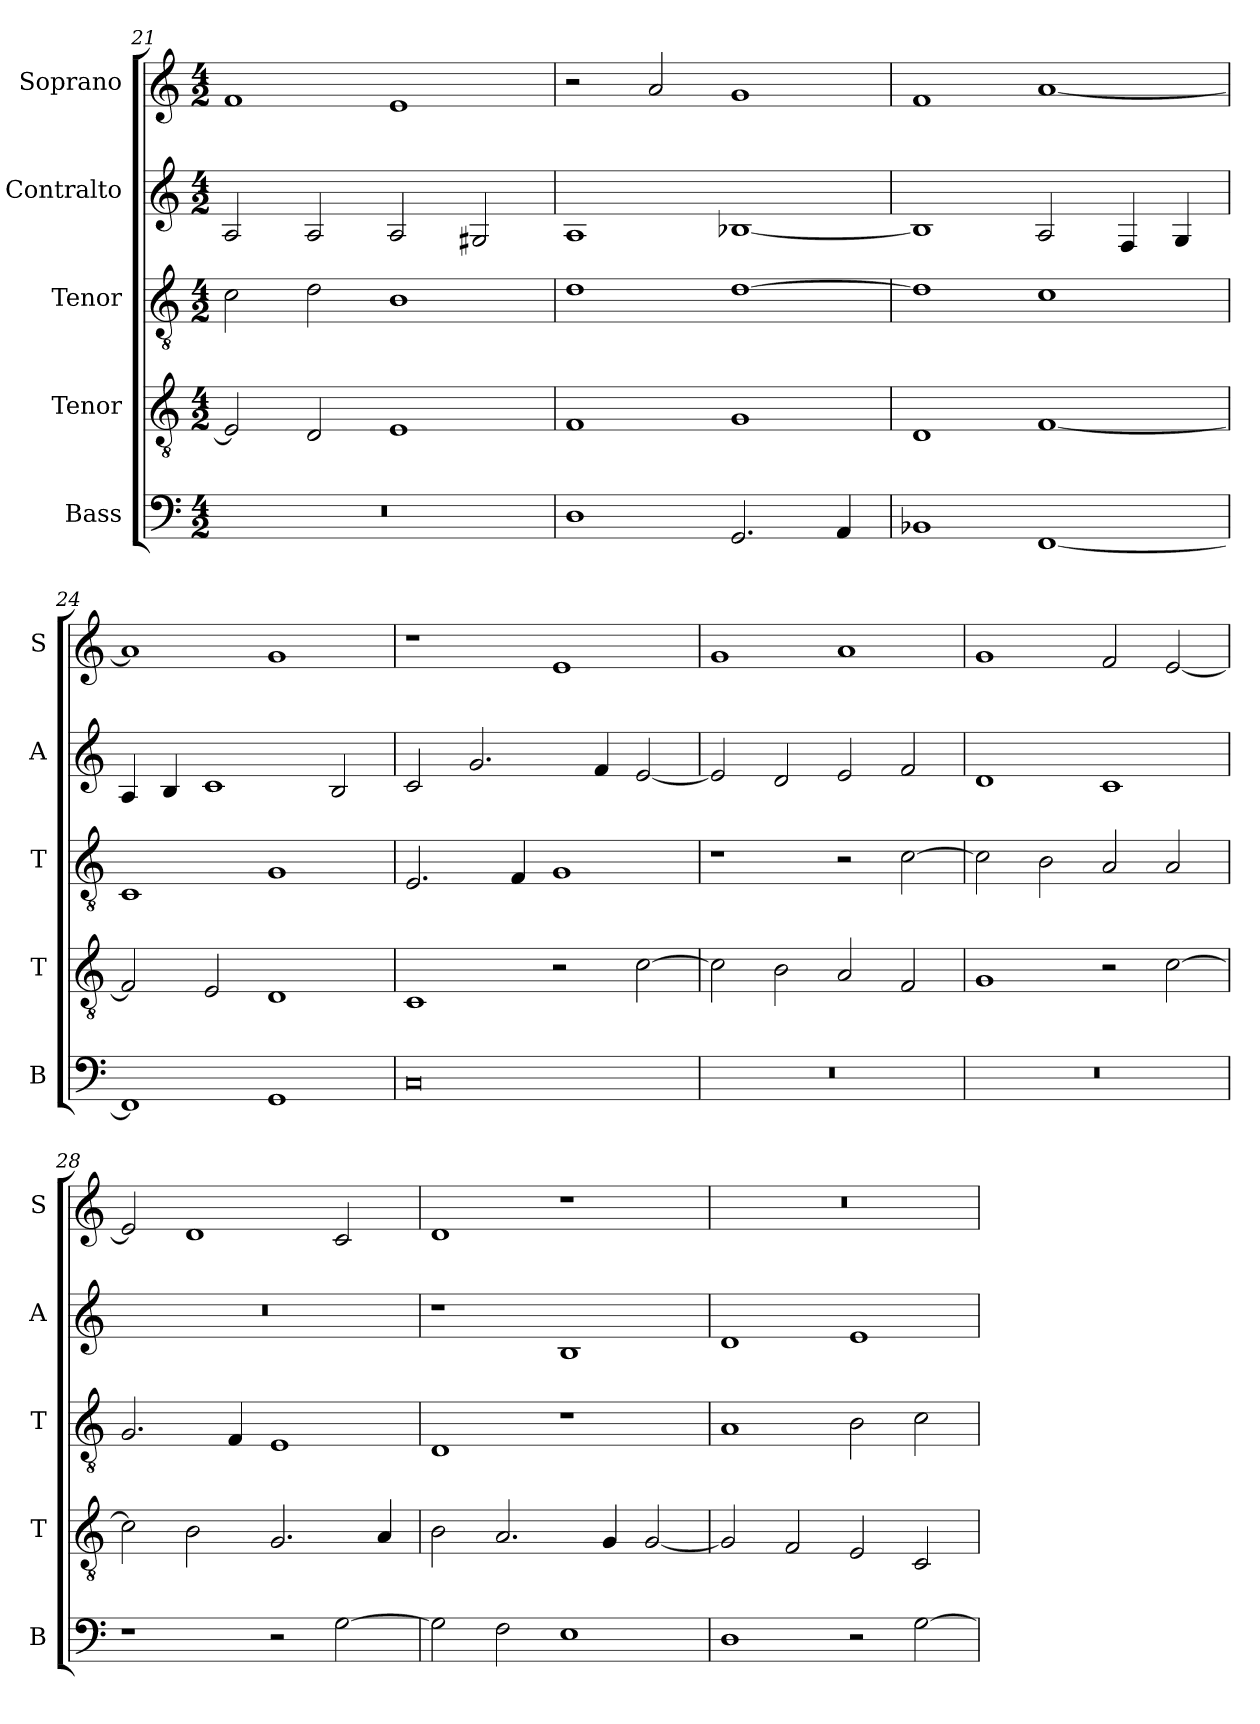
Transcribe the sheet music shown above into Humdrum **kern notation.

**kern	**kern	**kern	**kern	**kern
*part5	*part4	*part3	*part2	*part1
*staff5	*staff4	*staff3	*staff2	*staff1
*I"Bass	*I"Tenor	*I"Tenor	*I"Contralto	*I"Soprano
*I'B	*I'T	*I'T	*I'A	*I'S
*clefF4	*clefGv2	*clefGv2	*clefG2	*clefG2
*k[]	*k[]	*k[]	*k[]	*k[]
*D:dor	*D:dor	*D:dor	*D:dor	*D:dor
*M4/2	*M4/2	*M4/2	*M4/2	*M4/2
=21	=21	=21	=21	=21
0r	2E]	2c	2A	1f
.	2D	2d	2A	.
.	1E	1B	2A	1e
.	.	.	2G#X	.
=22	=22	=22	=22	=22
1D	1F	1d	1A	2r
.	.	.	.	2a
2.GG	1G	[1d	[1B-X	1g
4AA	.	.	.	.
=23	=23	=23	=23	=23
1BB-X	1D	1d]	1B-]	1f
[1FF	[1F	1c	2A	[1a
.	.	.	4F	.
.	.	.	4G	.
=24	=24	=24	=24	=24
1FF]	2F]	1C	4A	1a]
.	.	.	4B	.
.	2E	.	1c	.
1GG	1D	1G	.	1g
.	.	.	2B	.
=25	=25	=25	=25	=25
0C	1C	2.E	2c	1r
.	.	.	2.g	.
.	.	4F	.	.
.	2r	1G	.	1e
.	.	.	4f	.
.	[2c	.	[2e	.
=26	=26	=26	=26	=26
0r	2c]	1r	2e]	1g
.	2B	.	2d	.
.	2A	2r	2e	1a
.	2F	[2c	2f	.
=27	=27	=27	=27	=27
0r	1G	2c]	1d	1g
.	.	2B	.	.
.	2r	2A	1c	2f
.	[2c	2A	.	[2e
=28	=28	=28	=28	=28
1r	2c]	2.G	0r	2e]
.	2B	.	.	1d
.	.	4F	.	.
2r	2.G	1E	.	.
[2G	.	.	.	2c
.	4A	.	.	.
=29	=29	=29	=29	=29
2G]	2B	1D	1r	1d
2F	2.A	.	.	.
1E	.	1r	1B	1r
.	4G	.	.	.
.	[2G	.	.	.
=30	=30	=30	=30	=30
1D	2G]	1A	1d	0r
.	2F	.	.	.
2r	2E	2B	1e	.
[2G	2C	2c	.	.
=	=	=	=	=
*-	*-	*-	*-	*-
